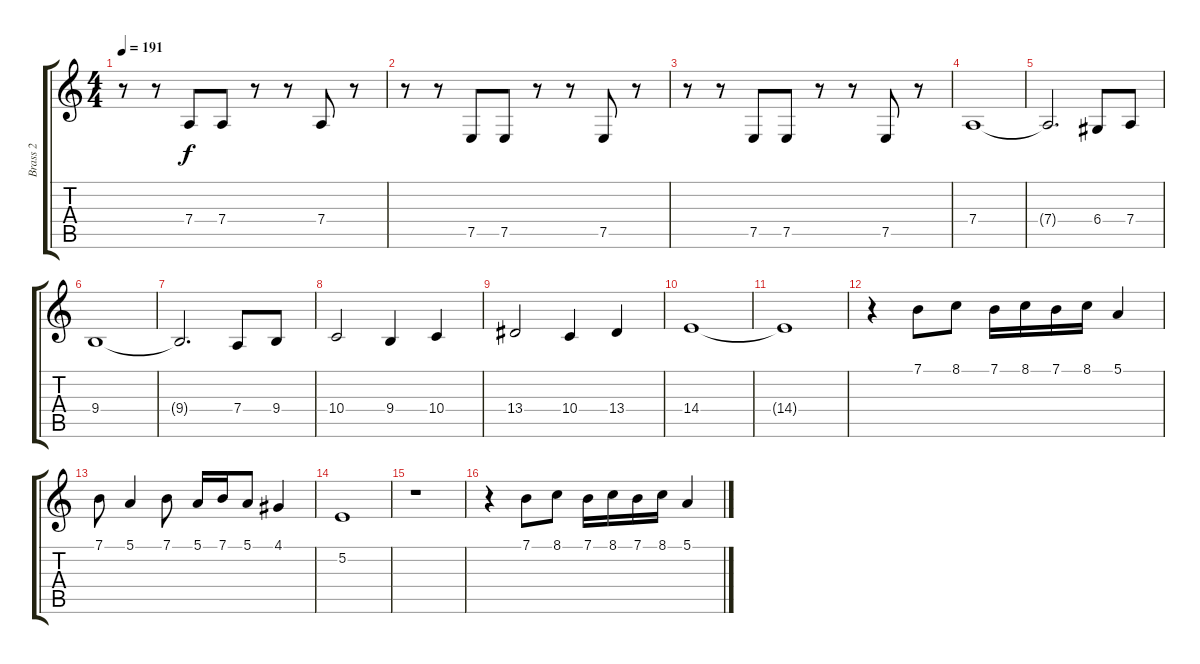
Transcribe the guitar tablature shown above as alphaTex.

\track ("Brass 2" "Brass 2") {instrument trombone}
\staff {score tabs}
\tuning (E4 B3 G3 D3 A2 E2) {hide}
\ts (4 4)
\tempo 191
\clef g2
\ks c
r.8{dy f} r.8 7.4.8 7.4.8 r.8 r.8 7.4.8 r.8 |
r.8 r.8 7.5.8 7.5.8 r.8 r.8 7.5.8 r.8 |
r.8 r.8 7.5.8 7.5.8 r.8 r.8 7.5.8 r.8 |
7.4.1 |
7.4{t}.2{d} 6.4.8 7.4.8 |
9.4.1 |
9.4{t}.2{d} 7.4.8 9.4.8 |
10.4.2 9.4.4 10.4.4 |
13.4.2 10.4.4 13.4.4 |
14.4.1 |
14.4{t}.1 |
r.4 7.1.8 8.1.8 7.1.16 8.1.16 7.1.16 8.1.16 5.1.4 |
7.1.8 5.1.4 7.1.8 5.1.16 7.1.16 5.1.8 4.1.4 |
5.2.1 |
r.1 |
r.4 7.1.8 8.1.8 7.1.16 8.1.16 7.1.16 8.1.16 5.1.4
